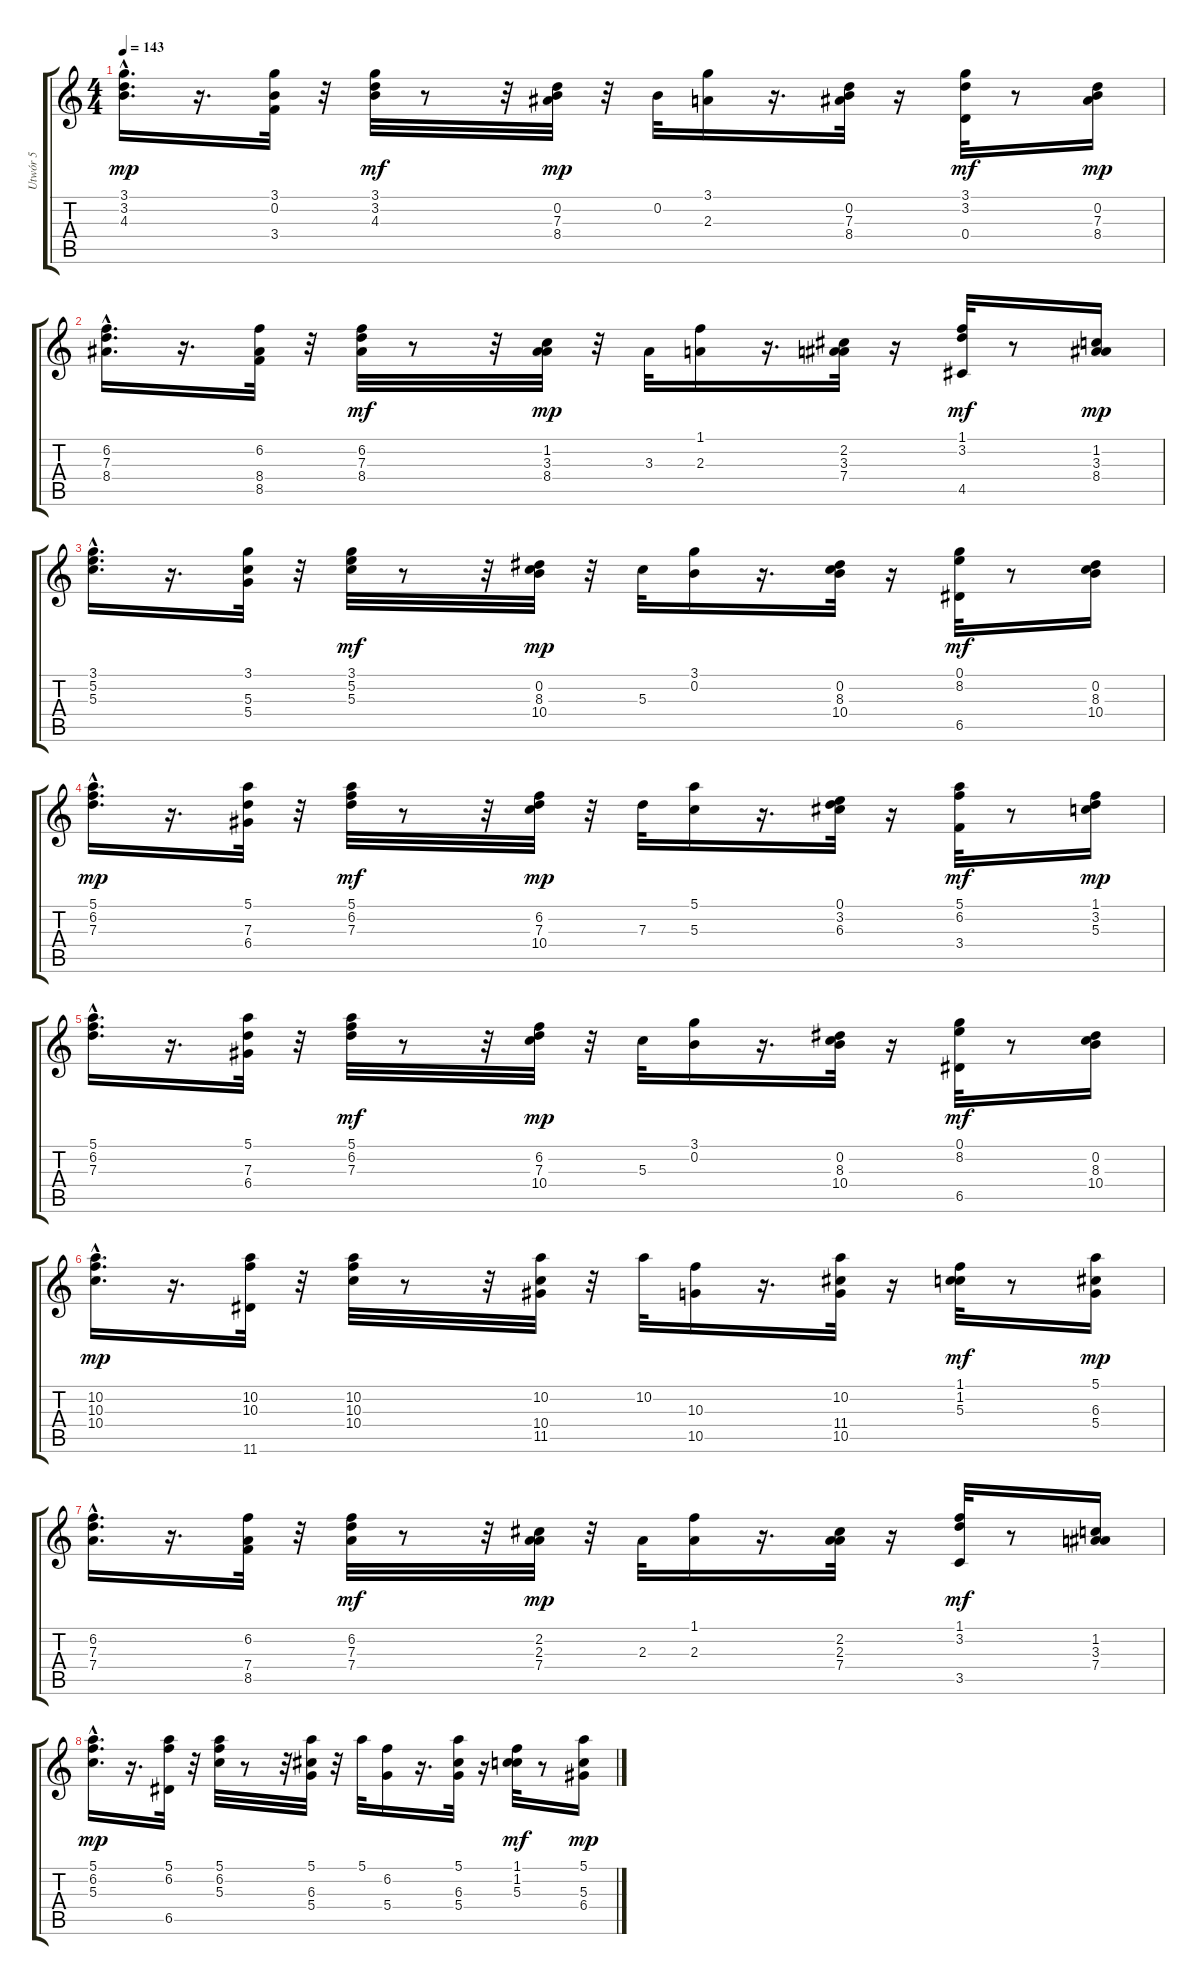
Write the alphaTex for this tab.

\track ("Utwór 5" "Utwór 5") {instrument distortionguitar}
\staff {score tabs}
\tuning (E4 B3 G3 D3 A2 E2) {hide}
\ts (4 4)
\tempo 143
\clef g2
\ks c
(3.1{hac} 3.2{hac} 4.3{hac}).16{d dy mp} r.16{d} (3.1 0.2 3.4).32 r.32 (3.1 3.2 4.3).32{dy mf} r.8 r.32 (0.2 7.3 8.4).32{dy mp} r.32 0.2.32 (3.1 2.3).16 r.16{d} (0.2 7.3 8.4).32 r.16 (3.1 3.2 0.4).32{dy mf} r.8 (0.2 7.3 8.4).16{dy mp} |
(6.2{hac} 7.3{hac} 8.4{hac}).16{d} r.16{d} (6.2 8.4 8.5).32 r.32 (6.2 7.3 8.4).32{dy mf} r.8 r.32 (1.2 3.3 8.4).32{dy mp} r.32 3.3.32 (1.1 2.3).16 r.16{d} (2.2 3.3 7.4).32 r.16 (1.1 3.2 4.5).32{dy mf} r.8 (1.2 3.3 8.4).16{dy mp} |
(3.1{hac} 5.2{hac} 5.3{hac}).16{d} r.16{d} (3.1 5.3 5.4).32 r.32 (3.1 5.2 5.3).32{dy mf} r.8 r.32 (0.2 8.3 10.4).32{dy mp} r.32 5.3.32 (3.1 0.2).16 r.16{d} (0.2 8.3 10.4).32 r.16 (0.1 8.2 6.5).32{dy mf} r.8 (0.2 8.3 10.4).16 |
(5.1{hac} 6.2{hac} 7.3{hac}).16{d dy mp} r.16{d} (5.1 7.3 6.4).32 r.32 (5.1 6.2 7.3).32{dy mf} r.8 r.32 (6.2 7.3 10.4).32{dy mp} r.32 7.3.32 (5.1 5.3).16 r.16{d} (0.1 3.2 6.3).32 r.16 (5.1 6.2 3.4).32{dy mf} r.8 (1.1 3.2 5.3).16{dy mp} |
(5.1{hac} 6.2{hac} 7.3{hac}).16{d} r.16{d} (5.1 7.3 6.4).32 r.32 (5.1 6.2 7.3).32{dy mf} r.8 r.32 (6.2 7.3 10.4).32{dy mp} r.32 5.3.32 (3.1 0.2).16 r.16{d} (0.2 8.3 10.4).32 r.16 (0.1 8.2 6.5).32{dy mf} r.8 (0.2 8.3 10.4).16 |
(10.2{hac} 10.3{hac} 10.4{hac}).16{d dy mp} r.16{d} (10.2 10.3 11.6).32 r.32 (10.2 10.3 10.4).32 r.8 r.32 (10.2 10.4 11.5).32 r.32 10.2.32 (10.3 10.5).16 r.16{d} (10.2 11.4 10.5).32 r.16 (1.1 1.2 5.3).32{dy mf} r.8 (5.1 6.3 5.4).16{dy mp} |
(6.2{hac} 7.3{hac} 7.4{hac}).16{d} r.16{d} (6.2 7.4 8.5).32 r.32 (6.2 7.3 7.4).32{dy mf} r.8 r.32 (2.2 2.3 7.4).32{dy mp} r.32 2.3.32 (1.1 2.3).16 r.16{d} (2.2 2.3 7.4).32 r.16 (1.1 3.2 3.5).32{dy mf} r.8 (1.2 3.3 7.4).16 |
(5.1{hac} 6.2{hac} 5.3{hac}).16{d dy mp} r.16{d} (5.1 6.2 6.5).32 r.32 (5.1 6.2 5.3).32 r.8 r.32 (5.1 6.3 5.4).32 r.32 5.1.32 (6.2 5.4).16 r.16{d} (5.1 6.3 5.4).32 r.16 (1.1 1.2 5.3).32{dy mf} r.8 (5.1 5.3 6.4).16{dy mp}
